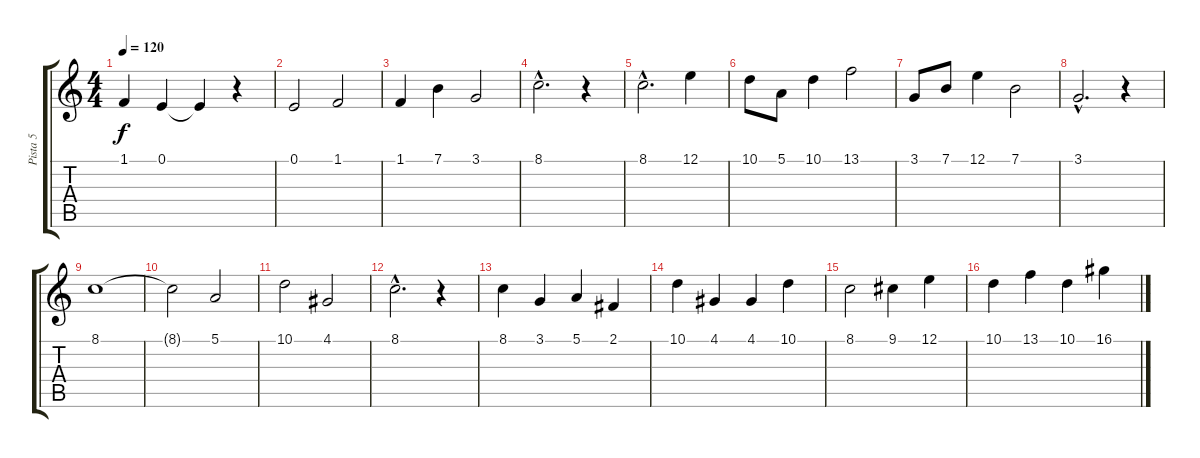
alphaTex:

\track ("Pista 5" "Pista 5") {instrument flute}
\staff {score tabs}
\tuning (E4 B3 G3 D3 A2 E2) {hide}
\ts (4 4)
\tempo 120
\clef g2
\ks c
1.1.4{dy f} 0.1.4 0.1{t}.4 r.4 |
0.1.2 1.1.2 |
1.1.4 7.1.4 3.1.2 |
8.1{hac}.2{d} r.4 |
8.1{hac}.2{d} 12.1.4 |
10.1.8 5.1.8 10.1.4 13.1.2 |
3.1.8 7.1.8 12.1.4 7.1.2 |
3.1{hac}.2{d} r.4 |
8.1.1 |
8.1{t}.2 5.1.2 |
10.1.2 4.1.2 |
8.1{hac}.2{d} r.4 |
8.1.4 3.1.4 5.1.4 2.1.4 |
10.1.4 4.1.4 4.1.4 10.1.4 |
8.1.2 9.1.4 12.1.4 |
10.1.4 13.1.4 10.1.4 16.1.4
